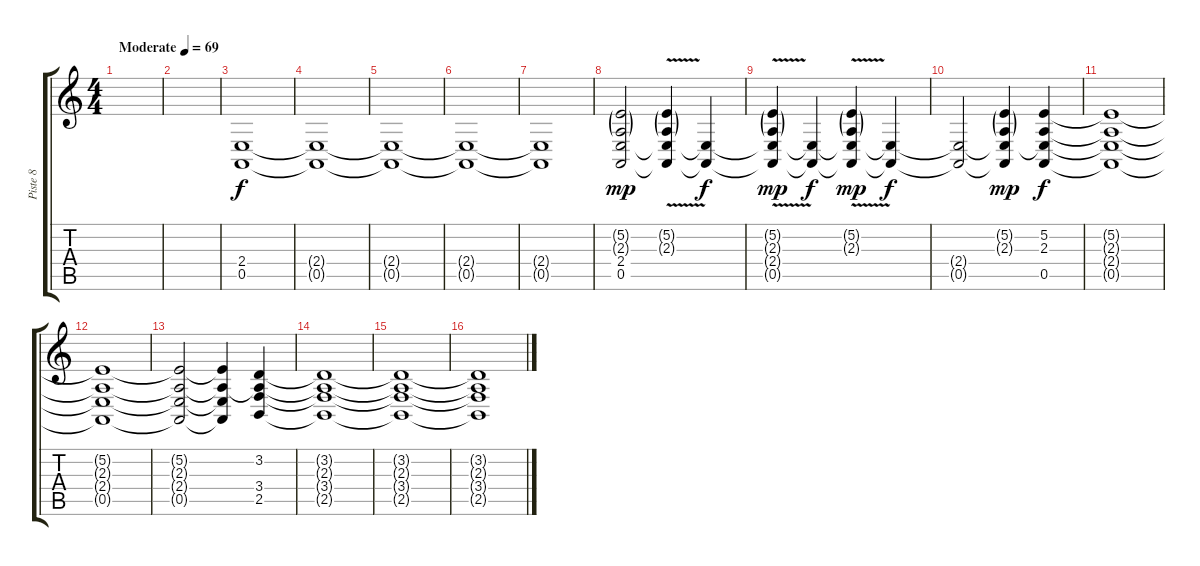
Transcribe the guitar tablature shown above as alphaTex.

\track ("Piste 8" "Piste 8") {instrument synthstrings2}
\staff {score tabs}
\tuning (E4 B3 G3 D3 A2 E2) {hide}
\ts (4 4)
\tempo (69 "Moderate")
\clef g2
\ks c
|
|
(2.4 0.5).1{volume 8} |
(2.4{t} 0.5{t}).1 |
(2.4{t} 0.5{t}).1 |
(2.4{t} 0.5{t}).1 |
(2.4{t} 0.5{t}).1 |
(5.2{g} 2.3{g} 2.4 0.5).2{dy mp} (5.2{v g} 2.3{v g} 2.4{t} 0.5{t}).4 (2.4{t} 0.5{t}).4{dy f} |
(5.2{v g} 2.3{v g} 2.4{t} 0.5{t}).4{dy mp} (2.4{t} 0.5{t}).4{dy f} (5.2{v g} 2.3{v g} 2.4{t} 0.5{t}).4{dy mp} (2.4{t} 0.5{t}).4{dy f} |
(2.4{t} 0.5{t}).2 (5.2{g} 2.3{g} 2.4{t} 0.5{t}).4{dy mp} (5.2 2.3 2.4{t} 0.5).4{dy f} |
(5.2{t} 2.3{t} 2.4{t} 0.5{t}).1 |
(5.2{t} 2.3{t} 2.4{t} 0.5{t}).1 |
(5.2{t} 2.3{t} 2.4{t} 0.5{t}).2 (5.2{t} 2.3{t} 2.4{t} 0.5{t}).4 (3.2 2.3{t} 3.4 2.5).4 |
(3.2{t} 2.3{t} 3.4{t} 2.5{t}).1 |
(3.2{t} 2.3{t} 3.4{t} 2.5{t}).1 |
(3.2{t} 2.3{t} 3.4{t} 2.5{t}).1
